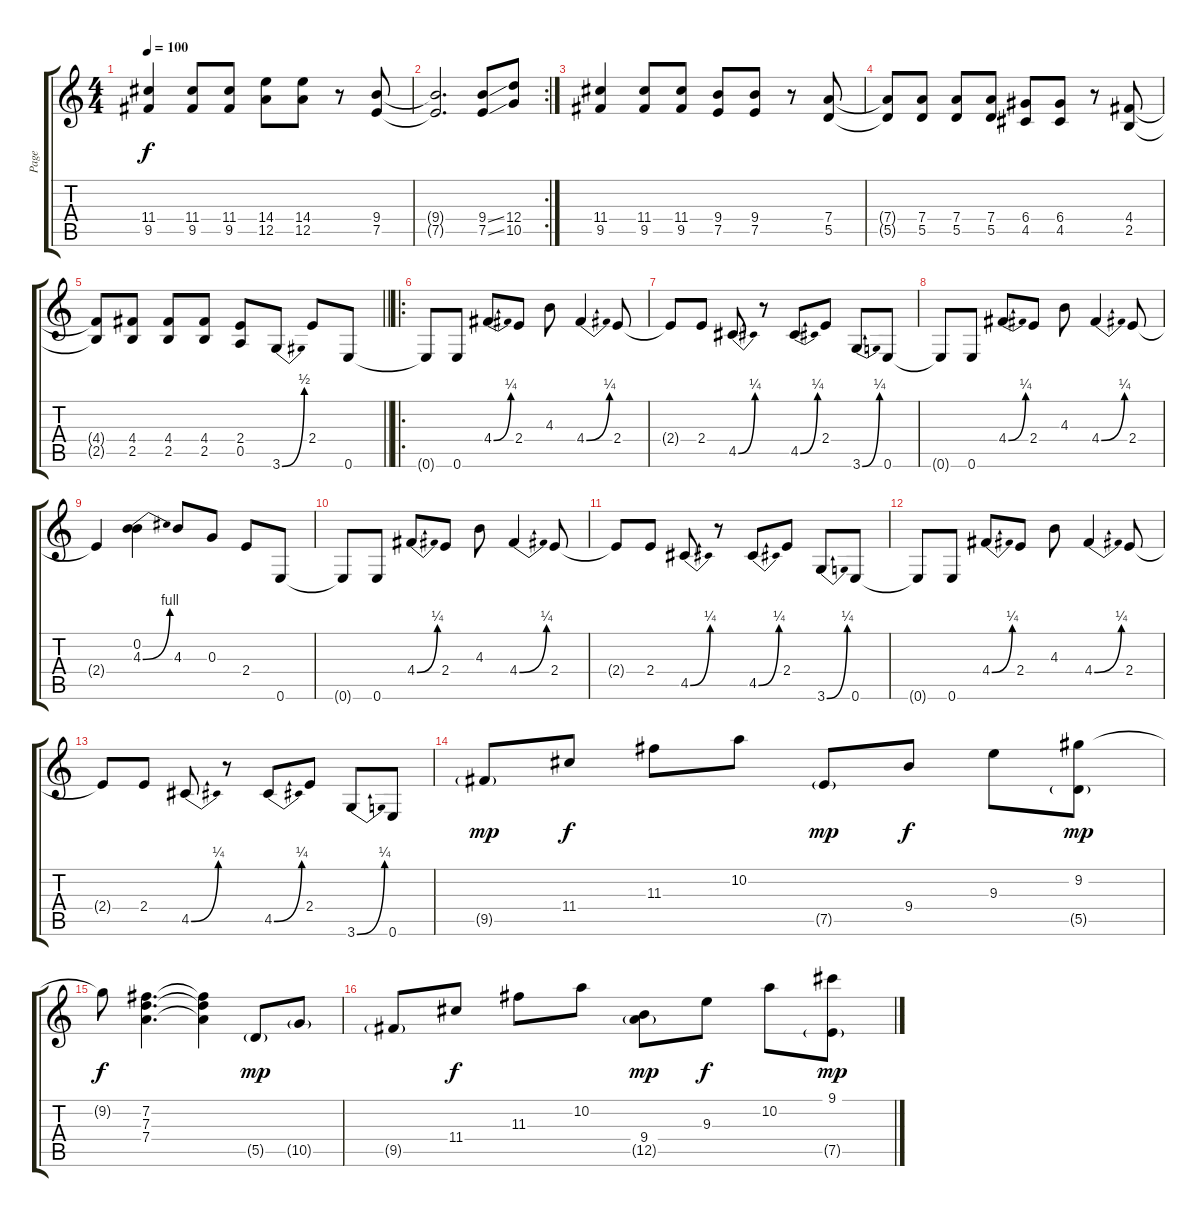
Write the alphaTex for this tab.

\track ("Page" "Page") {instrument distortionguitar}
\staff {score tabs}
\tuning (E4 B3 G3 D3 A2 E2) {hide}
\ts (4 4)
\tempo 100
\clef g2
\ks c
(11.4 9.5).4{dy f} (11.4 9.5).8 (11.4 9.5).8 (14.4 12.5).8 (14.4 12.5).8 r.8 (9.4 7.5).8 |
\rc 2
(9.4{t} 7.5{t}).2{d} (9.4{ss} 7.5{ss}).8 (12.4 10.5).8 |
(11.4 9.5).4 (11.4 9.5).8 (11.4 9.5).8 (9.4 7.5).8 (9.4 7.5).8 r.8 (7.4 5.5).8 |
(7.4{t} 5.5{t}).8 (7.4 5.5).8 (7.4 5.5).8 (7.4 5.5).8 (6.4 4.5).8 (6.4 4.5).8 r.8 (4.4 2.5).8 |
\barLineRight lightlight
(4.4{t} 2.5{t}).8 (4.4 2.5).8 (4.4 2.5).8 (4.4 2.5).8 (2.4 0.5).8 3.6{be (bend 0 0 60 2)}.8 2.4.8 0.6.8 |
\ro
0.6{t}.8 0.6.8 4.4{be (bend 0 0 60 1)}.8 2.4.8 4.3.8 4.4{be (bend 0 0 60 1)}.4 2.4.8 |
2.4{t}.8 2.4.8 4.5{be (bend 0 0 60 1)}.8 r.8 4.5{be (bend 0 0 60 1)}.8 2.4.8 3.6{be (bend 0 0 60 1)}.8 0.6.8 |
0.6{t}.8 0.6.8 4.4{be (bend 0 0 60 1)}.8 2.4.8 4.3.8 4.4{be (bend 0 0 60 1)}.4 2.4.8 |
2.4{t}.4 (0.2 4.3{be (bend 0 0 60 4)}).4 4.3.8 0.3.8 2.4.8 0.6.8 |
0.6{t}.8 0.6.8 4.4{be (bend 0 0 60 1)}.8 2.4.8 4.3.8 4.4{be (bend 0 0 60 1)}.4 2.4.8 |
2.4{t}.8 2.4.8 4.5{be (bend 0 0 60 1)}.8 r.8 4.5{be (bend 0 0 60 1)}.8 2.4.8 3.6{be (bend 0 0 60 1)}.8 0.6.8 |
0.6{t}.8 0.6.8 4.4{be (bend 0 0 60 1)}.8 2.4.8 4.3.8 4.4{be (bend 0 0 60 1)}.4 2.4.8 |
2.4{t}.8 2.4.8 4.5{be (bend 0 0 60 1)}.8 r.8 4.5{be (bend 0 0 60 1)}.8 2.4.8 3.6{be (bend 0 0 60 1)}.8 0.6.8 |
9.5{g}.8{dy mp} 11.4.8{dy f} 11.3.8 10.2.8 7.5{g}.8{dy mp} 9.4.8{dy f} 9.3.8 (9.2 5.5{g}).8{dy mp} |
9.2{t}.8{dy f} (7.2 7.3 7.4).4{d} (7.2{t} 7.3{t} 7.4{t}).4 5.5{g}.8{dy mp} 10.5{g}.8 |
9.5{g}.8 11.4.8{dy f} 11.3.8 10.2.8 (9.4 12.5{g}).8{dy mp} 9.3.8{dy f} 10.2.8 (9.1 7.5{g}).8{dy mp}
